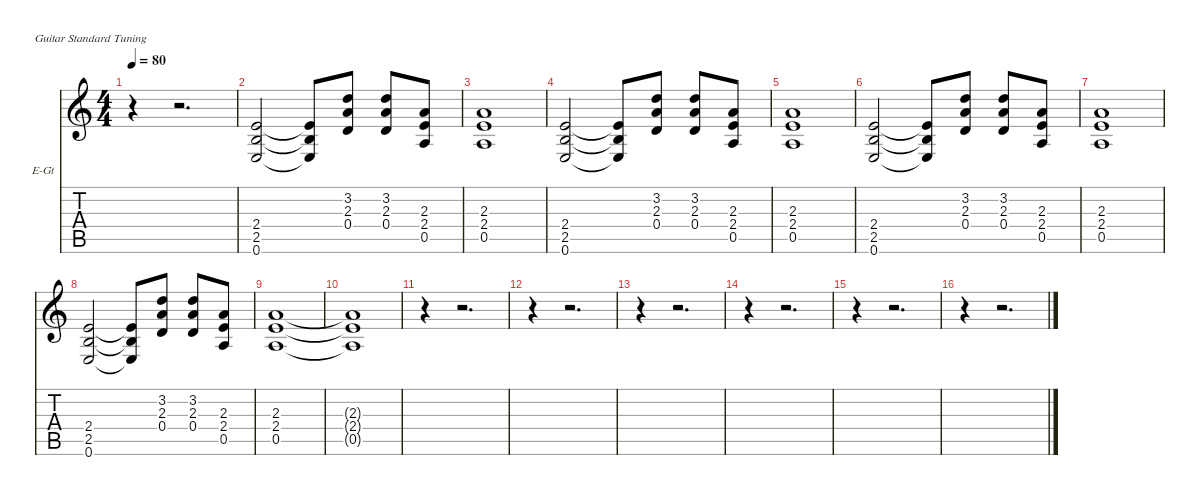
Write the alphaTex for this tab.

\hideDynamics
\bracketExtendMode nobrackets
\firstSystemTrackNameOrientation horizontal
\otherSystemsTrackNameOrientation horizontal
\track ("Rhythm Guitar (2)" "E-Gt") {instrument overdrivenguitar}
\staff {score tabs}
\tuning (E4 B3 G3 D3 A2 E2)
\ts (4 4)
\tempo 80
\clef g2
\ks c
r.4{dy f} r.2{d} |
(2.4 2.5 0.6).2 (2.4{t} 2.5{t} 0.6{t}).8 (3.2 2.3 0.4).8 (3.2 2.3 0.4).8 (2.3 2.4 0.5).8 |
(2.3 2.4 0.5).1 |
(2.4 2.5 0.6).2 (2.4{t} 2.5{t} 0.6{t}).8 (3.2 2.3 0.4).8 (3.2 2.3 0.4).8 (2.3 2.4 0.5).8 |
(2.3 2.4 0.5).1 |
(2.4 2.5 0.6).2 (2.4{t} 2.5{t} 0.6{t}).8 (3.2 2.3 0.4).8 (3.2 2.3 0.4).8 (2.3 2.4 0.5).8 |
(2.3 2.4 0.5).1 |
(2.4 2.5 0.6).2 (2.4{t} 2.5{t} 0.6{t}).8 (3.2 2.3 0.4).8 (3.2 2.3 0.4).8 (2.3 2.4 0.5).8 |
(2.3 2.4 0.5).1 |
(2.3{t} 2.4{t} 0.5{t}).1 |
r.4 r.2{d} |
r.4 r.2{d} |
r.4 r.2{d} |
r.4 r.2{d} |
r.4 r.2{d} |
r.4 r.2{d}
